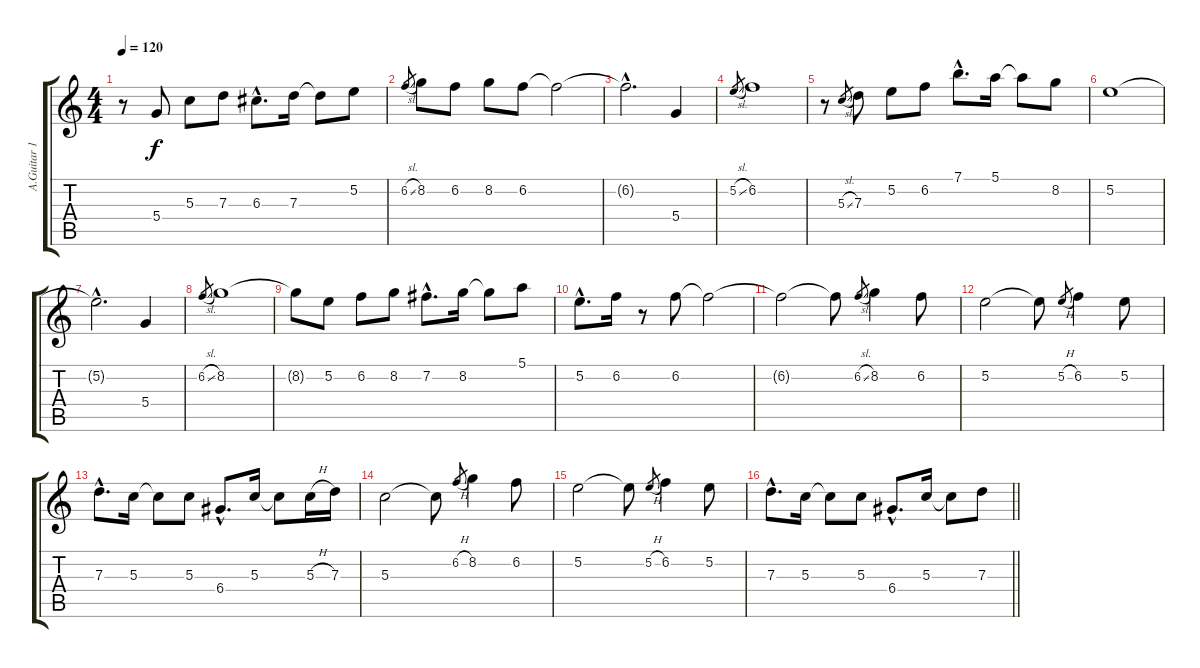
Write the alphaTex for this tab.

\track ("A.Guitar 1" "A.Guitar 1") {instrument acousticguitarsteel}
\staff {score tabs}
\tuning (E4 B3 G3 D3 A2 E2) {hide}
\ts (4 4)
\tempo 120
\clef g2
\ks c
r.8{dy f} 5.4.8 5.3.8 7.3.8 6.3{hac}.8{d} 7.3.16 7.3{t}.8 5.2.8 |
6.2{sl}.8{gr} 8.2.8 6.2.8 8.2.8 6.2.8 6.2{t}.2 |
6.2{hac t}.2{d} 5.4.4 |
5.2{sl}.8{gr} 6.2.1 |
r.8 5.3{sl}.8{gr} 7.3.8 5.2.8 6.2.8 7.1{hac}.8{d} 5.1.16 5.1{t}.8 8.2.8 |
5.2.1 |
5.2{hac t}.2{d} 5.4.4 |
6.2{sl}.8{gr} 8.2.1 |
8.2{t}.8 5.2.8 6.2.8 8.2.8 7.2{hac}.8{d} 8.2.16 8.2{t}.8 5.1.8 |
5.2{hac}.8{d} 6.2.16 r.8 6.2.8 6.2{t}.2 |
6.2{t}.2 6.2{t}.8 6.2{sl}.8{gr} 8.2.4 6.2.8 |
5.2.2 5.2{t}.8 5.2{h}.8{gr} 6.2.4 5.2.8 |
7.3{hac}.8{d} 5.3.16 5.3{t}.8 5.3.8 6.4{hac}.8{d} 5.3.16 5.3{t}.8 5.3{h}.16 7.3.16 |
5.3.2 5.3{t}.8 6.2{h}.8{gr} 8.2.4 6.2.8 |
5.2.2 5.2{t}.8 5.2{h}.8{gr} 6.2.4 5.2.8 |
\barLineRight lightlight
7.3{hac}.8{d} 5.3.16 5.3{t}.8 5.3.8 6.4{hac}.8{d} 5.3.16 5.3{t}.8 7.3.8
